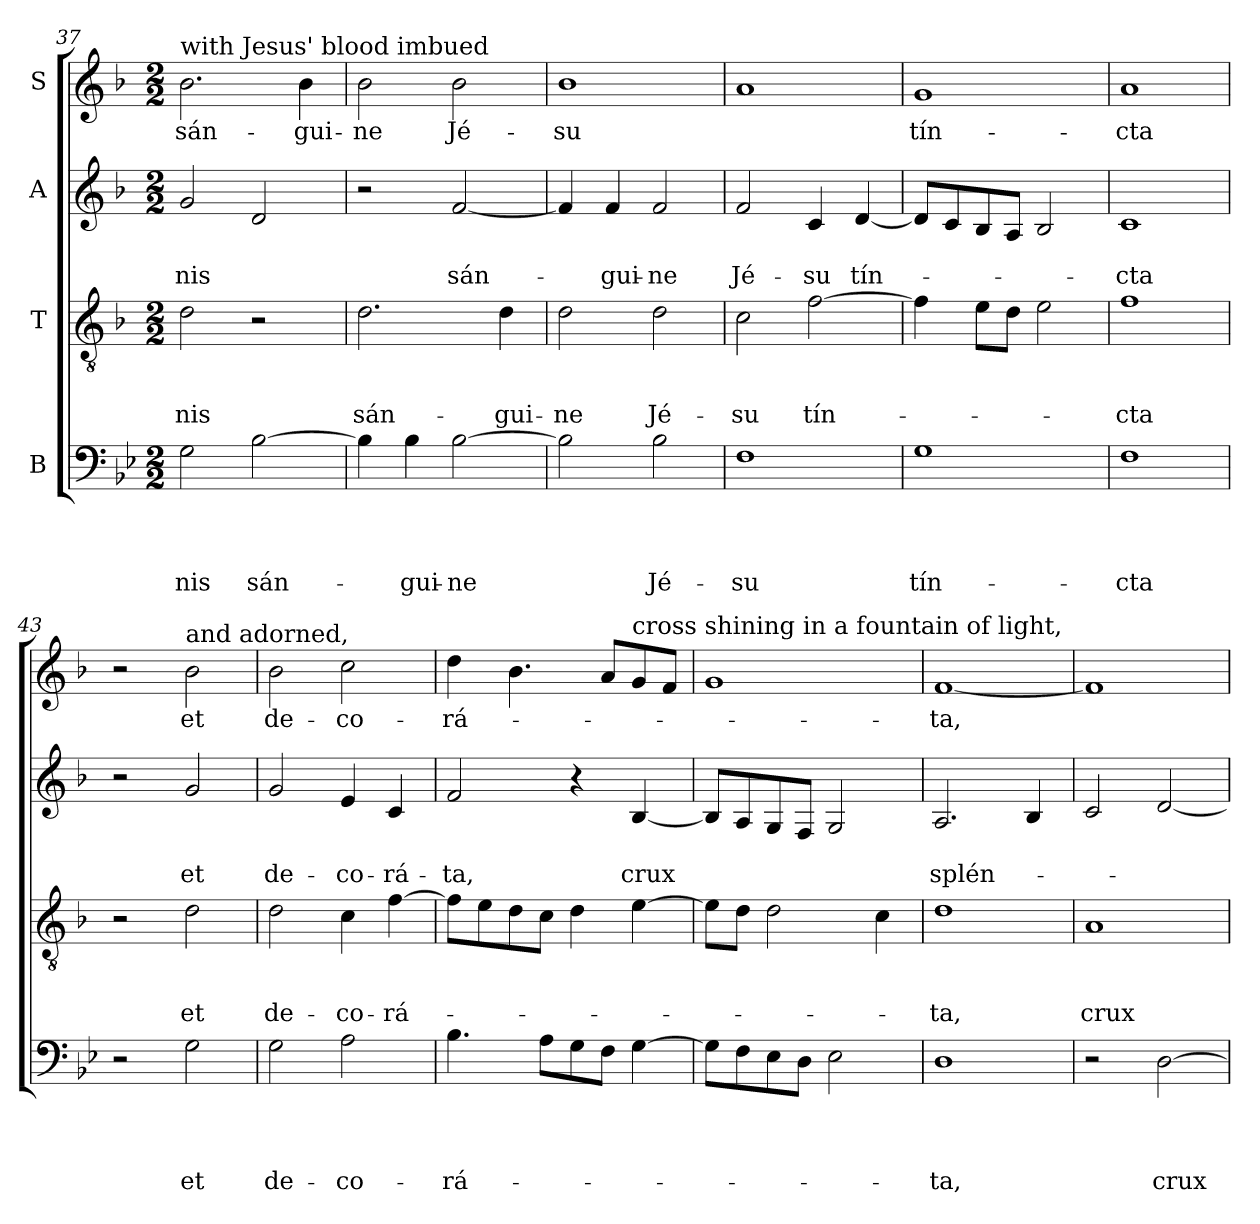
**kern	**text	**text	**text	**text	**kern	**text	**text	**text	**kern	**text	**text	**kern	**text
*part4	*part4	*part4	*part4	*part4	*part3	*part3	*part3	*part3	*part2	*part2	*part2	*part1	*part1
*staff4	*staff4	*staff4	*staff4	*staff4	*staff3	*staff3	*staff3	*staff3	*staff2	*staff2	*staff2	*staff1	*staff1
*I"B	*	*	*	*	*I"T	*	*	*	*I"A	*	*	*I"S	*
!!LO:PB:g=z
*clefF4	*	*	*	*	*clefGv2	*	*	*	*clefG2	*	*	*clefG2	*
*k[b-e-]	*	*	*	*	*k[b-]	*	*	*	*k[b-]	*	*	*k[b-]	*
*B-:	*	*	*	*	*F:	*	*	*	*F:	*	*	*F:	*
*M2/2	*	*	*	*	*M2/2	*	*	*	*M2/2	*	*	*M2/2	*
=37	=37	=37	=37	=37	=37	=37	=37	=37	=37	=37	=37	=37	=37
!	!	!	!	!	!	!	!	!	!	!	!	!LO:TX:a:t=with Jesus' blood imbued	!
!	!	!	!	!LO:LY:b	!	!	!	!LO:LY:b	!	!	!LO:LY:b	!	!LO:LY:b
2G\	.	.	.	-nis	2d\	.	.	-nis	2g/	.	-nis	2.b-\	sán-
!	!	!	!	!LO:LY:b	!	!	!	!	!	!	!	!	!
[2B-\	.	.	.	sán-	2r	.	.	.	2d/	.	.	.	.
!	!	!	!	!	!	!	!	!	!	!	!	!	!LO:LY:b
.	.	.	.	.	.	.	.	.	.	.	.	4b-\	-gui-
=38	=38	=38	=38	=38	=38	=38	=38	=38	=38	=38	=38	=38	=38
!	!	!	!	!	!	!	!	!LO:LY:b	!	!	!	!	!LO:LY:b
4B-\]	.	.	.	.	2.d\	.	.	sán-	2r	.	.	2b-\	-ne
!	!	!	!	!LO:LY:b	!	!	!	!	!	!	!	!	!
4B-\	.	.	.	-gui-	.	.	.	.	.	.	.	.	.
!	!	!	!	!LO:LY:b	!	!	!	!	!	!	!LO:LY:b	!	!LO:LY:b
[2B-\	.	.	.	-ne	.	.	.	.	[2f/	.	sán-	2b-\	Jé-
!	!	!	!	!	!	!	!	!LO:LY:b	!	!	!	!	!
.	.	.	.	.	4d\	.	.	-gui-	.	.	.	.	.
=39	=39	=39	=39	=39	=39	=39	=39	=39	=39	=39	=39	=39	=39
!	!	!	!	!	!	!	!	!LO:LY:b	!	!	!	!	!LO:LY:b
2B-\]	.	.	.	.	2d\	.	.	-ne	4f/]	.	.	1b-	-su
!	!	!	!	!	!	!	!	!	!	!	!LO:LY:b	!	!
.	.	.	.	.	.	.	.	.	4f/	.	-gui-	.	.
!	!	!	!	!LO:LY:b	!	!	!	!LO:LY:b	!	!	!LO:LY:b	!	!
2B-\	.	.	.	Jé-	2d\	.	.	Jé-	2f/	.	-ne	.	.
=40	=40	=40	=40	=40	=40	=40	=40	=40	=40	=40	=40	=40	=40
!	!	!	!	!LO:LY:b	!	!	!	!LO:LY:b	!	!	!LO:LY:b	!	!
1F	.	.	.	-su	2c\	.	.	-su	2f/	.	Jé-	1a	.
!	!	!	!	!	!	!	!	!LO:LY:b	!	!	!LO:LY:b	!	!
.	.	.	.	.	[2f\	.	.	tín-	4c/	.	-su	.	.
!	!	!	!	!	!	!	!	!	!	!	!LO:LY:b	!	!
.	.	.	.	.	.	.	.	.	[4d/	.	tín-	.	.
=41	=41	=41	=41	=41	=41	=41	=41	=41	=41	=41	=41	=41	=41
!	!	!	!	!LO:LY:b	!	!	!	!	!	!	!	!	!LO:LY:b
1G	.	.	.	tín-	4f\]	.	.	.	8d/L]	.	.	1g	tín-
.	.	.	.	.	.	.	.	.	8c/	.	.	.	.
.	.	.	.	.	8e\L	.	.	.	8B-/	.	.	.	.
.	.	.	.	.	8d\J	.	.	.	8A/J	.	.	.	.
.	.	.	.	.	2e\	.	.	.	2B-/	.	.	.	.
=42	=42	=42	=42	=42	=42	=42	=42	=42	=42	=42	=42	=42	=42
!	!	!	!	!LO:LY:b	!	!	!	!LO:LY:b	!	!	!LO:LY:b	!	!LO:LY:b
1F	.	.	.	-cta	1f	.	.	-cta	1c	.	-cta	1a	-cta
=43	=43	=43	=43	=43	=43	=43	=43	=43	=43	=43	=43	=43	=43
2r	.	.	.	.	2r	.	.	.	2r	.	.	2r	.
!	!	!	!	!	!	!	!	!	!	!	!	!LO:TX:a:t=and adorned,	!
!	!	!	!	!LO:LY:b	!	!	!	!LO:LY:b	!	!	!LO:LY:b	!	!LO:LY:b
2G\	.	.	.	et	2d\	.	.	et	2g/	.	et	2b-\	et
!!LO:LB:g=z
=44	=44	=44	=44	=44	=44	=44	=44	=44	=44	=44	=44	=44	=44
!	!	!	!	!LO:LY:b	!	!	!	!LO:LY:b	!	!	!LO:LY:b	!	!LO:LY:b
2G\	.	.	.	de-	2d\	.	.	de-	2g/	.	de-	2b-\	de-
!	!	!	!	!LO:LY:b	!	!	!	!LO:LY:b	!	!	!LO:LY:b	!	!LO:LY:b
2A\	.	.	.	-co-	4c\	.	.	-co-	4e/	.	-co-	2cc\	-co-
!	!	!	!	!	!	!	!	!LO:LY:b	!	!	!LO:LY:b	!	!
.	.	.	.	.	[4f\	.	.	-rá-	4c/	.	-rá-	.	.
=45	=45	=45	=45	=45	=45	=45	=45	=45	=45	=45	=45	=45	=45
!	!	!	!	!LO:LY:b	!	!	!	!	!	!	!LO:LY:b	!	!LO:LY:b
4.B-\	.	.	.	-rá-	8f\L]	.	.	.	2f/	.	-ta,	4dd\	-rá-
.	.	.	.	.	8e\	.	.	.	.	.	.	.	.
.	.	.	.	.	8d\	.	.	.	.	.	.	4.b-\	.
8A\L	.	.	.	.	8c\J	.	.	.	.	.	.	.	.
8G\	.	.	.	.	4d\	.	.	.	4r	.	.	.	.
8F\J	.	.	.	.	.	.	.	.	.	.	.	8a/L	.
!	!	!	!	!	!	!	!	!	!	!	!	!LO:TX:a:t=cross shining in a fountain of light,	!
!	!	!	!	!	!	!	!	!	!	!	!LO:LY:b	!	!
[4G\	.	.	.	.	[4e\	.	.	.	[4B-/	.	crux	8g/	.
.	.	.	.	.	.	.	.	.	.	.	.	8f/J	.
=46	=46	=46	=46	=46	=46	=46	=46	=46	=46	=46	=46	=46	=46
8G\L]	.	.	.	.	8e\L]	.	.	.	8B-/L]	.	.	1g	.
8F\	.	.	.	.	8d\J	.	.	.	8A/	.	.	.	.
8E-\	.	.	.	.	2d\	.	.	.	8G/	.	.	.	.
8D\J	.	.	.	.	.	.	.	.	8F/J	.	.	.	.
2E-\	.	.	.	.	.	.	.	.	2G/	.	.	.	.
.	.	.	.	.	4c\	.	.	.	.	.	.	.	.
=47	=47	=47	=47	=47	=47	=47	=47	=47	=47	=47	=47	=47	=47
!	!	!	!	!LO:LY:b	!	!	!	!LO:LY:b	!	!	!LO:LY:b	!	!LO:LY:b
1D	.	.	.	-ta,	1d	.	.	-ta,	2.A/	.	splén-	[1f	-ta,
.	.	.	.	.	.	.	.	.	4B-/	.	.	.	.
=48	=48	=48	=48	=48	=48	=48	=48	=48	=48	=48	=48	=48	=48
!	!	!	!	!	!	!	!	!LO:LY:b	!	!	!	!	!
2r	.	.	.	.	1A	.	.	crux	2c/	.	.	1f]	.
!	!	!	!	!LO:LY:b	!	!	!	!	!	!	!	!	!
[2D\	.	.	.	crux	.	.	.	.	[2d/	.	.	.	.
=	=	=	=	=	=	=	=	=	=	=	=	=	=
*-	*-	*-	*-	*-	*-	*-	*-	*-	*-	*-	*-	*-	*-
